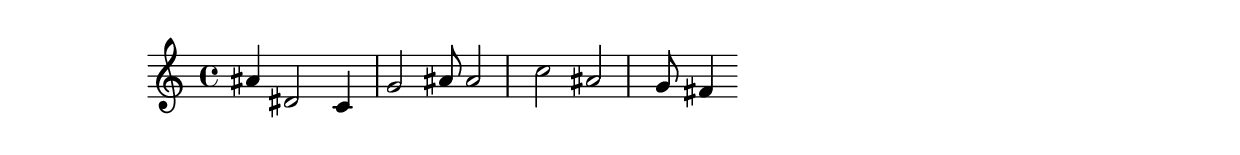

    \version "2.20.0"

    \score {
    \fixed c' {
        \clef treble
        \key c \major
        \time 4/4

        ais 4 dis 2 c 4 g 2 ais 8 ais 2 c' 2 ais 2 g 8 fis 4 
    }
    }
